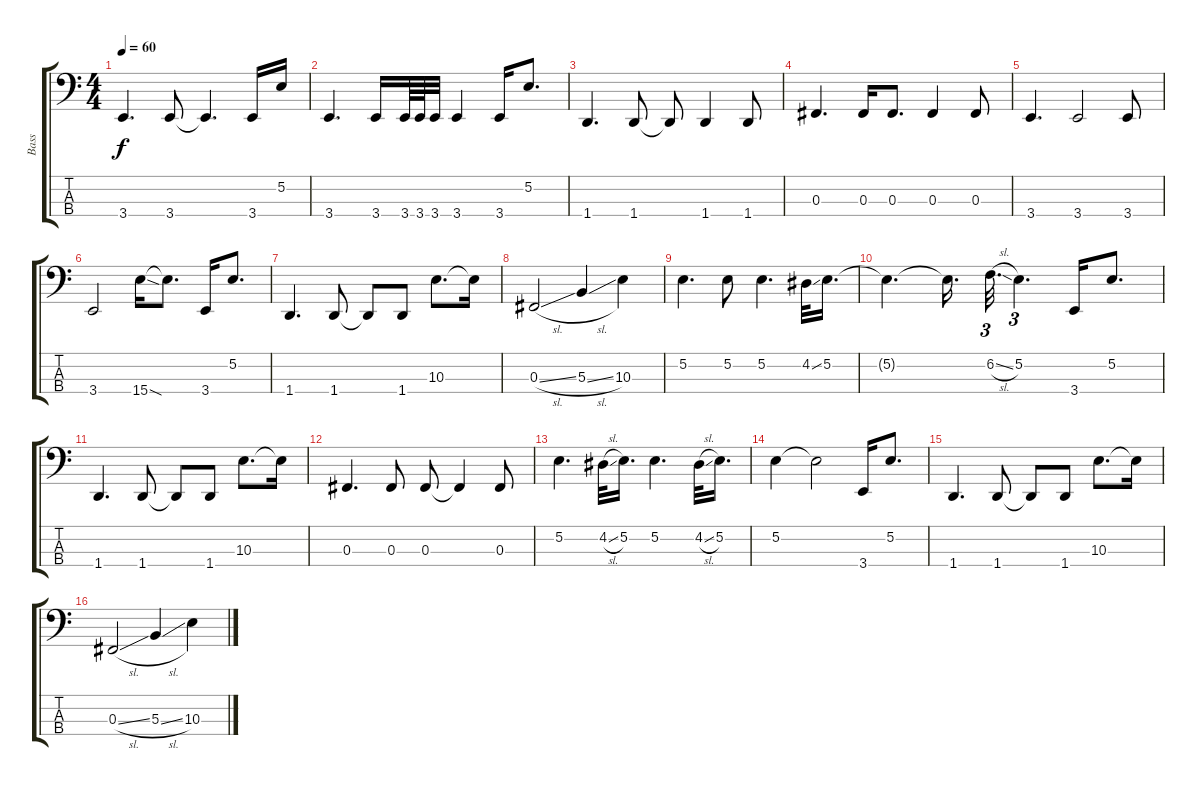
\track ("Bass" "Bass") {instrument electricbassfinger}
\staff {score tabs}
\tuning (E2 B1 Gb1 Db1) {hide}
\ts (4 4)
\tempo 60
\clef f4
\ks c
3.4.4{d dy f} 3.4.8 3.4{t}.4{d} 3.4.16 5.2.16 |
3.4.4{d} 3.4.16 3.4.64 3.4.64 3.4.32 3.4.4 3.4.16 5.2.8{d} |
1.4.4{d} 1.4.8 1.4{t}.8 1.4.4 1.4.8 |
0.3.4{d} 0.3.16 0.3.8{d} 0.3.4 0.3.8 |
3.4.4{d} 3.4.2 3.4.8 |
3.4.2 15.4{sod}.16 15.4{t}.8{d} 3.4.16 5.2.8{d} |
1.4.4{d} 1.4.8 1.4{t}.8 1.4.8 10.3.8{d} 10.3{t}.16 |
0.3{sl}.2 5.3{sl}.4 10.3.4 |
5.2.4{d} 5.2.8 5.2.4{d} 4.2{ss}.32 5.2.16{d} |
5.2{t}.4{d} 5.2{t}.16{d} 6.2{sl}.32{d tu (3 2)} 5.2.4{d tu (3 2)} 3.4.16 5.2.8{d} |
1.4.4{d} 1.4.8 1.4{t}.8 1.4.8 10.3.8{d} 10.3{t}.16 |
0.3.4{d} 0.3.8 0.3.8 0.3{t}.4 0.3.8 |
5.2.4{d} 4.2{sl}.32 5.2.16{d} 5.2.4{d} 4.2{sl}.32 5.2.16{d} |
5.2.4 5.2{t}.2 3.4.16 5.2.8{d} |
1.4.4{d} 1.4.8 1.4{t}.8 1.4.8 10.3.8{d} 10.3{t}.16 |
0.3{sl}.2 5.3{sl}.4 10.3.4
